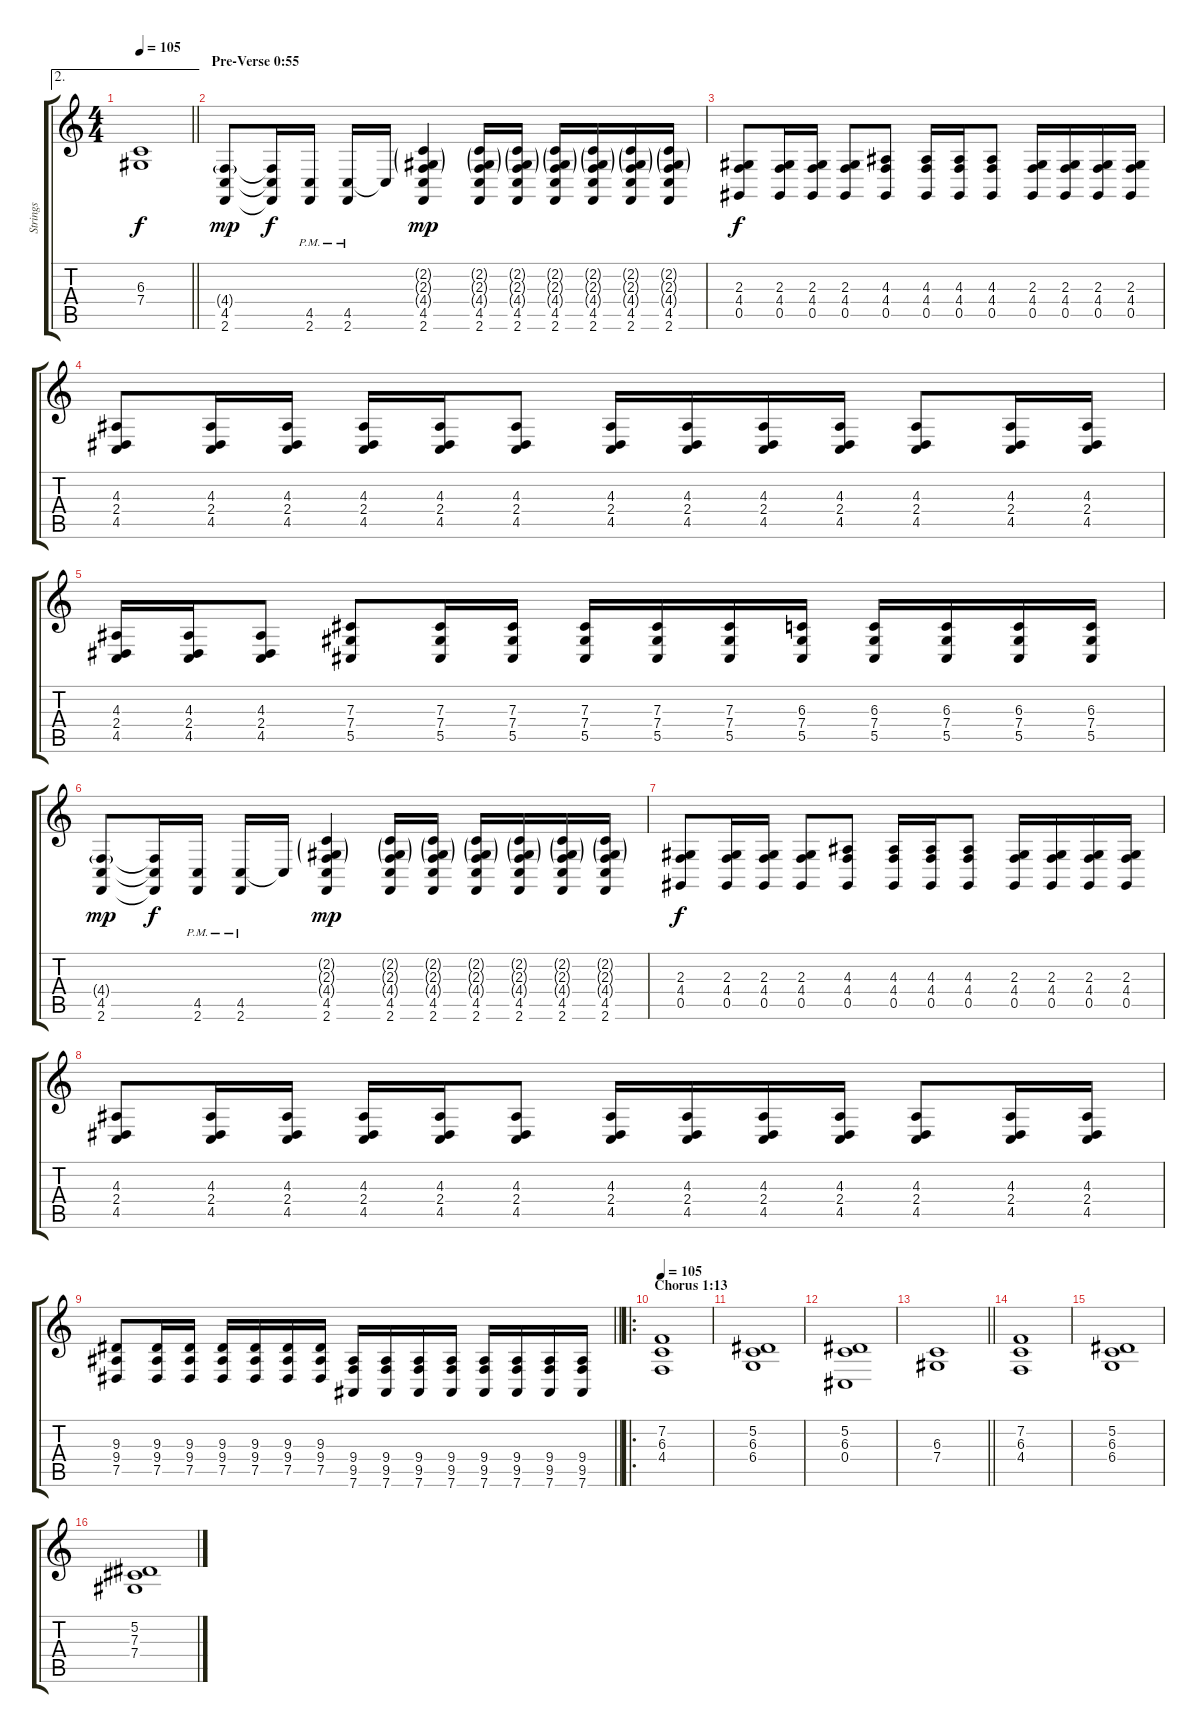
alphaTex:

\track ("Strings" "Strings") {instrument tremolostrings}
\staff {score tabs}
\tuning (Eb4 Bb3 Gb3 Db3 Ab2 Eb2) {hide}
\ae 2
\ts (4 4)
\tempo 105
\clef g2
\barLineRight lightlight
\ks c
(6.3 7.4).1{dy f} |
\section ("" "Pre-Verse 0:55")
(4.4{g} 4.5 2.6).8{dy mp} (4.4{t} 4.5{t} 2.6{t}).16{dy f} (4.5{pm} 2.6{pm}).16 (4.5{pm} 2.6{pm}).16 4.5{t}.16 (2.2{g} 2.3{g} 4.4{g} 4.5 2.6).4{dy mp} (2.2{g} 2.3{g} 4.4{g} 4.5 2.6).16 (2.2{g} 2.3{g} 4.4{g} 4.5 2.6).16 (2.2{g} 2.3{g} 4.4{g} 4.5 2.6).16 (2.2{g} 2.3{g} 4.4{g} 4.5 2.6).16 (2.2{g} 2.3{g} 4.4{g} 4.5 2.6).16 (2.2{g} 2.3{g} 4.4{g} 4.5 2.6).16 |
(2.3 4.4 0.5).8{dy f} (2.3 4.4 0.5).16 (2.3 4.4 0.5).16 (2.3 4.4 0.5).8 (4.3 4.4 0.5).8 (4.3 4.4 0.5).16 (4.3 4.4 0.5).16 (4.3 4.4 0.5).8 (2.3 4.4 0.5).16 (2.3 4.4 0.5).16 (2.3 4.4 0.5).16 (2.3 4.4 0.5).16 |
(4.3 2.4 4.5).8 (4.3 2.4 4.5).16 (4.3 2.4 4.5).16 (4.3 2.4 4.5).16 (4.3 2.4 4.5).16 (4.3 2.4 4.5).8 (4.3 2.4 4.5).16 (4.3 2.4 4.5).16 (4.3 2.4 4.5).16 (4.3 2.4 4.5).16 (4.3 2.4 4.5).8 (4.3 2.4 4.5).16 (4.3 2.4 4.5).16 |
(4.3 2.4 4.5).16 (4.3 2.4 4.5).16 (4.3 2.4 4.5).8 (7.3 7.4 5.5).8 (7.3 7.4 5.5).16 (7.3 7.4 5.5).16 (7.3 7.4 5.5).16 (7.3 7.4 5.5).16 (7.3 7.4 5.5).16 (6.3 7.4 5.5).16 (6.3 7.4 5.5).16 (6.3 7.4 5.5).16 (6.3 7.4 5.5).16 (6.3 7.4 5.5).16 |
(4.4{g} 4.5 2.6).8{dy mp} (4.4{t} 4.5{t} 2.6{t}).16{dy f} (4.5{pm} 2.6{pm}).16 (4.5{pm} 2.6{pm}).16 4.5{t}.16 (2.2{g} 2.3{g} 4.4{g} 4.5 2.6).4{dy mp} (2.2{g} 2.3{g} 4.4{g} 4.5 2.6).16 (2.2{g} 2.3{g} 4.4{g} 4.5 2.6).16 (2.2{g} 2.3{g} 4.4{g} 4.5 2.6).16 (2.2{g} 2.3{g} 4.4{g} 4.5 2.6).16 (2.2{g} 2.3{g} 4.4{g} 4.5 2.6).16 (2.2{g} 2.3{g} 4.4{g} 4.5 2.6).16 |
(2.3 4.4 0.5).8{dy f} (2.3 4.4 0.5).16 (2.3 4.4 0.5).16 (2.3 4.4 0.5).8 (4.3 4.4 0.5).8 (4.3 4.4 0.5).16 (4.3 4.4 0.5).16 (4.3 4.4 0.5).8 (2.3 4.4 0.5).16 (2.3 4.4 0.5).16 (2.3 4.4 0.5).16 (2.3 4.4 0.5).16 |
(4.3 2.4 4.5).8 (4.3 2.4 4.5).16 (4.3 2.4 4.5).16 (4.3 2.4 4.5).16 (4.3 2.4 4.5).16 (4.3 2.4 4.5).8 (4.3 2.4 4.5).16 (4.3 2.4 4.5).16 (4.3 2.4 4.5).16 (4.3 2.4 4.5).16 (4.3 2.4 4.5).8 (4.3 2.4 4.5).16 (4.3 2.4 4.5).16 |
\barLineRight lightlight
(9.3 9.4 7.5).8 (9.3 9.4 7.5).16 (9.3 9.4 7.5).16 (9.3 9.4 7.5).16 (9.3 9.4 7.5).16 (9.3 9.4 7.5).16 (9.3 9.4 7.5).16 (9.4 9.5 7.6).16 (9.4 9.5 7.6).16 (9.4 9.5 7.6).16 (9.4 9.5 7.6).16 (9.4 9.5 7.6).16 (9.4 9.5 7.6).16 (9.4 9.5 7.6).16 (9.4 9.5 7.6).16 |
\ro
\section ("" "Chorus 1:13")
\tempo 105
(7.2 6.3 4.4).1 |
(5.2 6.3 6.4).1 |
(5.2 6.3 0.4).1 |
\barLineRight lightlight
(6.3 7.4).1 |
(7.2 6.3 4.4).1 |
(5.2 6.3 6.4).1 |
(5.2 7.3 7.4).1
